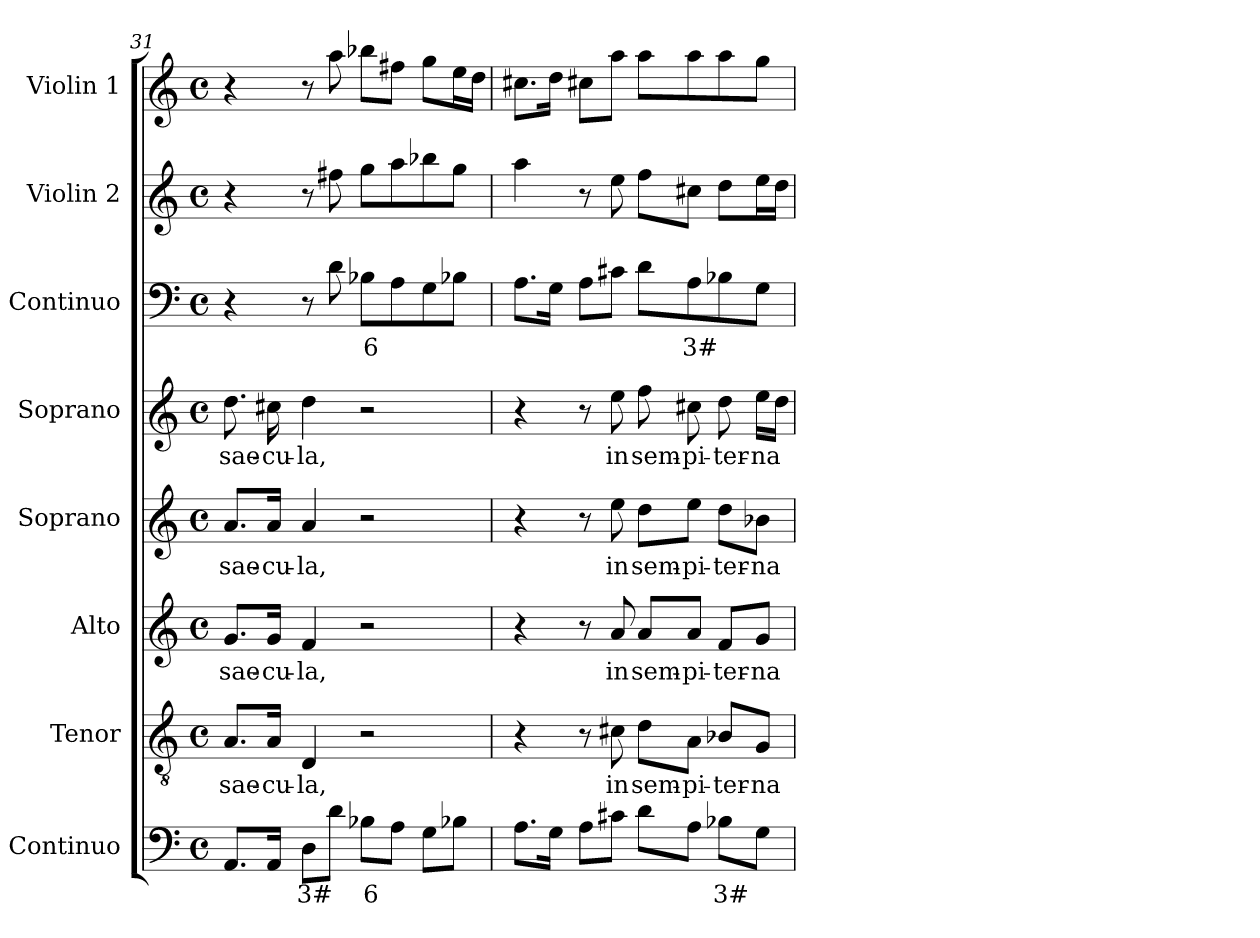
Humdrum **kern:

**kern	**text	**kern	**text	**kern	**text	**kern	**text	**kern	**text	**kern	**text	**kern	**kern
*part8	*part8	*part7	*part7	*part6	*part6	*part5	*part5	*part4	*part4	*part3	*part3	*part2	*part1
*staff8	*staff8	*staff7	*staff7	*staff6	*staff6	*staff5	*staff5	*staff4	*staff4	*staff3	*staff3	*staff2	*staff1
*I"Continuo	*	*I"Tenor	*	*I"Alto	*	*I"Soprano	*	*I"Soprano	*	*I"Continuo	*	*I"Violin 2	*I"Violin 1
*I'Cont.	*	*I'T.	*	*I'A.	*	*I'S.	*	*I'S.	*	*I'Cont.	*	*I'Vln. 2	*I'Vln. 1
*clefF4	*	*clefGv2	*	*clefG2	*	*clefG2	*	*clefG2	*	*clefF4	*	*clefG2	*clefG2
*	*	*ITrd7c12	*	*	*	*	*	*	*	*	*	*	*
*k[]	*	*k[]	*	*k[]	*	*k[]	*	*k[]	*	*k[]	*	*k[]	*k[]
*C:	*	*C:	*	*C:	*	*C:	*	*C:	*	*C:	*	*C:	*C:
*M4/4	*	*M4/4	*	*M4/4	*	*M4/4	*	*M4/4	*	*M4/4	*	*M4/4	*M4/4
*met(c)	*	*met(c)	*	*met(c)	*	*met(c)	*	*met(c)	*	*met(c)	*	*met(c)	*met(c)
=31	=31	=31	=31	=31	=31	=31	=31	=31	=31	=31	=31	=31	=31
!	!	!	!LO:LY:b:color=#000000	!	!	!	!	!	!	!	!	!	!
!	!	!	!	!	!LO:LY:b:color=#000000	!	!	!	!	!	!	!	!
!	!	!	!	!	!	!	!LO:LY:b:color=#000000	!	!	!	!	!	!
!	!	!	!	!	!	!	!	!	!LO:LY:b:color=#000000	!	!	!	!
8.AAi/L	.	8.AAi/L	sae-	8.gi/L	sae-	8.ai/L	sae-	8.ddi\	sae-	4r	.	4r	4r
!	!	!	!LO:LY:b:color=#000000	!	!	!	!	!	!	!	!	!	!
!	!	!	!	!	!LO:LY:b:color=#000000	!	!	!	!	!	!	!	!
!	!	!	!	!	!	!	!LO:LY:b:color=#000000	!	!	!	!	!	!
!	!	!	!	!	!	!	!	!	!LO:LY:b:color=#000000	!	!	!	!
16AAi/Jk	.	16AAi/Jk	-cu-	16gi/Jk	-cu-	16ai/Jk	-cu-	16cc#Xi\	-cu-	.	.	.	.
!	!LO:LY:b:color=#000000	!	!	!	!	!	!	!	!	!	!	!	!
!	!	!	!LO:LY:b:color=#000000	!	!	!	!	!	!	!	!	!	!
!	!	!	!	!	!LO:LY:b:color=#000000	!	!	!	!	!	!	!	!
!	!	!	!	!	!	!	!LO:LY:b:color=#000000	!	!	!	!	!	!
!	!	!	!	!	!	!	!	!	!LO:LY:b:color=#000000	!	!	!	!
8Di\L	3#	4DDi/	-la,	4fi/	-la,	4ai/	-la,	4ddi\	-la,	8r	.	8r	8r
8di\J	.	.	.	.	.	.	.	.	.	8di\	.	8ff#Xi\	8aai\
!	!LO:LY:b:color=#000000	!	!	!	!	!	!	!	!	!	!	!	!
!	!	!	!	!	!	!	!	!	!	!	!LO:LY:b:color=#000000	!	!
8B-Xi\L	6	2r	.	2r	.	2r	.	2r	.	8B-Xi\L	6	8ggi\L	8bb-Xi\L
8Ai\J	.	.	.	.	.	.	.	.	.	8Ai\	.	8aai\	8ff#Xi\J
8Gi\L	.	.	.	.	.	.	.	.	.	8Gi\	.	8bb-Xi\	8ggi\L
8B-Xi\J	.	.	.	.	.	.	.	.	.	8B-Xi\J	.	8ggi\J	16eei\L
.	.	.	.	.	.	.	.	.	.	.	.	.	16ddi\JJ
!!LO:PB:g=z
=32	=32	=32	=32	=32	=32	=32	=32	=32	=32	=32	=32	=32	=32
8.Ai\L	.	4r	.	4r	.	4r	.	4r	.	8.Ai\L	.	4aai\	8.cc#Xi\L
16Gi\Jk	.	.	.	.	.	.	.	.	.	16Gi\Jk	.	.	16ddi\Jk
8Ai\L	.	8r	.	8r	.	8r	.	8r	.	8Ai\L	.	8r	8cc#Xi\L
!	!	!	!LO:LY:b:color=#000000	!	!	!	!	!	!	!	!	!	!
!	!	!	!	!	!LO:LY:b:color=#000000	!	!	!	!	!	!	!	!
!	!	!	!	!	!	!	!LO:LY:b:color=#000000	!	!	!	!	!	!
!	!	!	!	!	!	!	!	!	!LO:LY:b:color=#000000	!	!	!	!
8c#Xi\J	.	8C#Xi\	in	8ai/	in	8eei\	in	8eei\	in	8c#Xi\J	.	8eei\	8aai\J
!	!	!	!LO:LY:b:color=#000000	!	!	!	!	!	!	!	!	!	!
!	!	!	!	!	!LO:LY:b:color=#000000	!	!	!	!	!	!	!	!
!	!	!	!	!	!	!	!LO:LY:b:color=#000000	!	!	!	!	!	!
!	!	!	!	!	!	!	!	!	!LO:LY:b:color=#000000	!	!	!	!
8di\L	.	8Di\L	sem-	8ai/L	sem-	8ddi\L	sem-	8ffi\	sem-	8di\L	.	8ffi\L	8aai\L
!	!	!	!LO:LY:b:color=#000000	!	!	!	!	!	!	!	!	!	!
!	!	!	!	!	!LO:LY:b:color=#000000	!	!	!	!	!	!	!	!
!	!	!	!	!	!	!	!LO:LY:b:color=#000000	!	!	!	!	!	!
!	!	!	!	!	!	!	!	!	!LO:LY:b:color=#000000	!	!	!	!
!	!	!	!	!	!	!	!	!	!	!	!LO:LY:b:color=#000000	!	!
8Ai\J	.	8AAi\J	-pi-	8ai/J	-pi-	8eei\J	-pi-	8cc#Xi\	-pi-	8Ai\	3#	8cc#Xi\J	8aai\
!	!LO:LY:b:color=#000000	!	!	!	!	!	!	!	!	!	!	!	!
!	!	!	!LO:LY:b:color=#000000	!	!	!	!	!	!	!	!	!	!
!	!	!	!	!	!LO:LY:b:color=#000000	!	!	!	!	!	!	!	!
!	!	!	!	!	!	!	!LO:LY:b:color=#000000	!	!	!	!	!	!
!	!	!	!	!	!	!	!	!	!LO:LY:b:color=#000000	!	!	!	!
8B-Xi\L	3#	8BB-Xi/L	-ter-	8fi/L	-ter-	8ddi\L	-ter-	8ddi\	-ter-	8B-Xi\	.	8ddi\L	8aai\
!	!	!	!LO:LY:b:color=#000000	!	!	!	!	!	!	!	!	!	!
!	!	!	!	!	!LO:LY:b:color=#000000	!	!	!	!	!	!	!	!
!	!	!	!	!	!	!	!LO:LY:b:color=#000000	!	!	!	!	!	!
!	!	!	!	!	!	!	!	!	!LO:LY:b:color=#000000	!	!	!	!
8Gi\J	.	8GGi/J	-na	8gi/J	-na	8b-Xi\J	-na	16eei\LL	-na	8Gi\J	.	16eei\L	8ggi\J
.	.	.	.	.	.	.	.	16ddi\JJ	.	.	.	16ddi\JJ	.
=	=	=	=	=	=	=	=	=	=	=	=	=	=
*-	*-	*-	*-	*-	*-	*-	*-	*-	*-	*-	*-	*-	*-
